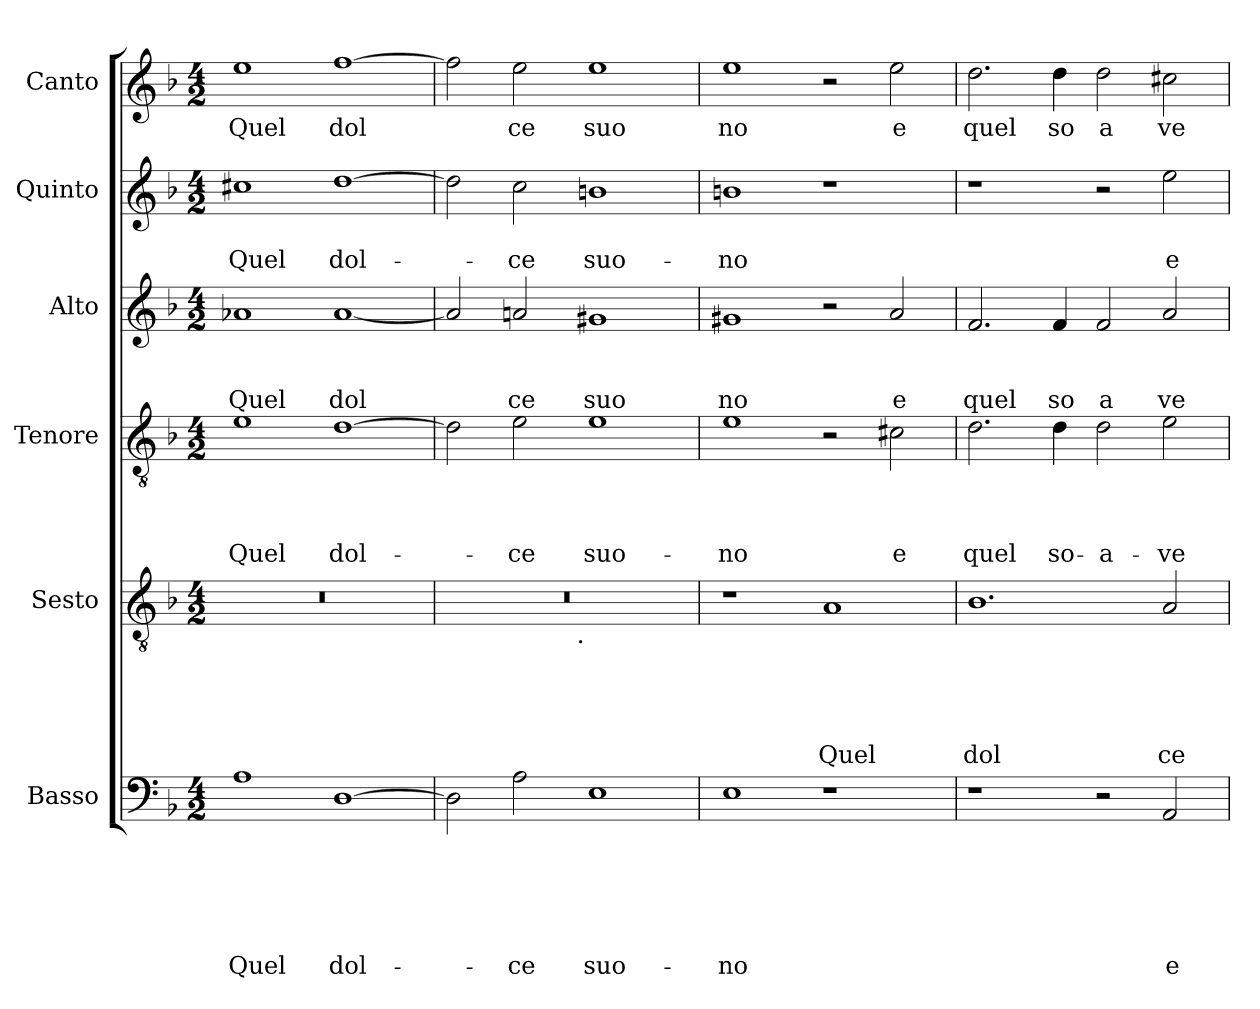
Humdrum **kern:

**kern	**text	**text	**text	**text	**text	**text	**kern	**text	**text	**text	**text	**text	**kern	**text	**text	**text	**text	**kern	**text	**text	**text	**kern	**text	**text	**kern	**text
*part6	*part6	*part6	*part6	*part6	*part6	*part6	*part5	*part5	*part5	*part5	*part5	*part5	*part4	*part4	*part4	*part4	*part4	*part3	*part3	*part3	*part3	*part2	*part2	*part2	*part1	*part1
*staff6	*staff6	*staff6	*staff6	*staff6	*staff6	*staff6	*staff5	*staff5	*staff5	*staff5	*staff5	*staff5	*staff4	*staff4	*staff4	*staff4	*staff4	*staff3	*staff3	*staff3	*staff3	*staff2	*staff2	*staff2	*staff1	*staff1
*I"Basso	*	*	*	*	*	*	*I"Sesto	*	*	*	*	*	*I"Tenore	*	*	*	*	*I"Alto	*	*	*	*I"Quinto	*	*	*I"Canto	*
*clefF4	*	*	*	*	*	*	*clefGv2	*	*	*	*	*	*clefGv2	*	*	*	*	*clefG2	*	*	*	*clefG2	*	*	*clefG2	*
*k[b-]	*	*	*	*	*	*	*k[b-]	*	*	*	*	*	*k[b-]	*	*	*	*	*k[b-]	*	*	*	*k[b-]	*	*	*k[b-]	*
*F:	*	*	*	*	*	*	*F:	*	*	*	*	*	*F:	*	*	*	*	*F:	*	*	*	*F:	*	*	*F:	*
*M4/2	*	*	*	*	*	*	*M4/2	*	*	*	*	*	*M4/2	*	*	*	*	*M4/2	*	*	*	*M4/2	*	*	*M4/2	*
=1	=1	=1	=1	=1	=1	=1	=1	=1	=1	=1	=1	=1	=1	=1	=1	=1	=1	=1	=1	=1	=1	=1	=1	=1	=1	=1
!	!	!	!	!	!	!LO:LY:b	!	!	!	!	!	!	!	!	!	!	!LO:LY:b	!	!	!	!LO:LY:b	!	!	!LO:LY:b	!	!LO:LY:b
1A	.	.	.	.	.	Quel	0r	.	.	.	.	.	1e	.	.	.	Quel	1a-X	.	.	Quel	1cc#X	.	Quel	1ee	Quel
!	!	!	!	!	!	!LO:LY:b	!	!	!	!	!	!	!	!	!	!	!LO:LY:b	!	!	!	!LO:LY:b	!	!	!LO:LY:b	!	!LO:LY:b
[>1D	.	.	.	.	.	dol-	.	.	.	.	.	.	[>1d	.	.	.	dol-	[<1a-	.	.	dol	[>1dd	.	dol-	[>1ff	dol
=2	=2	=2	=2	=2	=2	=2	=2	=2	=2	=2	=2	=2	=2	=2	=2	=2	=2	=2	=2	=2	=2	=2	=2	=2	=2	=2
*	*	*	*	*	*	*	*^	*	*	*	*	*	*	*	*	*	*	*	*	*	*	*	*	*	*	*
2D\]	.	.	.	.	.	.	0r	2ryy	.	.	.	.	.	2d\]	.	.	.	.	2a-/]	.	.	.	2dd\]	.	.	2ff\]	.
!	!	!	!	!	!	!LO:LY:b	!	!	!	!	!	!	!	!	!	!	!	!LO:LY:b	!	!	!	!LO:LY:b	!	!	!LO:LY:b	!	!LO:LY:b
2A\	.	.	.	.	.	-ce	.	4...ryy	.	.	.	.	.	2e\	.	.	.	-ce	2a/	.	.	ce	2cc\	.	-ce	2ee\	ce
!	!	!	!	!	!	!	!	!LO:TX:b:t=.	!	!	!	!	!	!	!	!	!	!	!	!	!	!	!	!	!	!	!
.	.	.	.	.	.	.	.	1ryy	.	.	.	.	.	.	.	.	.	.	.	.	.	.	.	.	.	.	.
!	!	!	!	!	!	!LO:LY:b	!	!	!	!	!	!	!	!	!	!	!	!LO:LY:b	!	!	!	!LO:LY:b	!	!	!LO:LY:b	!	!LO:LY:b
1E	.	.	.	.	.	suo-	.	.	.	.	.	.	.	1e	.	.	.	suo-	1g#X	.	.	suo	1bn	.	suo-	1ee	suo
.	.	.	.	.	.	.	.	32ryy	.	.	.	.	.	.	.	.	.	.	.	.	.	.	.	.	.	.	.
=3	=3	=3	=3	=3	=3	=3	=3	=3	=3	=3	=3	=3	=3	=3	=3	=3	=3	=3	=3	=3	=3	=3	=3	=3	=3	=3	=3
!	!	!	!	!	!	!LO:LY:b	!	!	!	!	!	!	!	!	!	!	!	!LO:LY:b	!	!	!	!LO:LY:b	!	!	!LO:LY:b	!	!LO:LY:b
*	*	*	*	*	*	*	*v	*v	*	*	*	*	*	*	*	*	*	*	*	*	*	*	*	*	*	*	*
1E	.	.	.	.	.	-no	1r	.	.	.	.	.	1e	.	.	.	-no	1g#X	.	.	no	1bn	.	-no	1ee	no
!	!	!	!	!	!	!	!	!	!	!	!	!LO:LY:b	!	!	!	!	!	!	!	!	!	!	!	!	!	!
1r	.	.	.	.	.	.	1A	.	.	.	.	Quel	2r	.	.	.	.	2r	.	.	.	1r	.	.	2r	.
!	!	!	!	!	!	!	!	!	!	!	!	!	!	!	!	!	!LO:LY:b	!	!	!	!LO:LY:b	!	!	!	!	!LO:LY:b
.	.	.	.	.	.	.	.	.	.	.	.	.	2c#X\	.	.	.	e	2a/	.	.	e	.	.	.	2ee\	e
=4	=4	=4	=4	=4	=4	=4	=4	=4	=4	=4	=4	=4	=4	=4	=4	=4	=4	=4	=4	=4	=4	=4	=4	=4	=4	=4
!	!	!	!	!	!	!	!	!	!	!	!	!LO:LY:b	!	!	!	!	!LO:LY:b	!	!	!	!LO:LY:b	!	!	!	!	!LO:LY:b
1r	.	.	.	.	.	.	1.B-	.	.	.	.	dol	2.d\	.	.	.	quel	2.f/	.	.	quel	1r	.	.	2.dd\	quel
!	!	!	!	!	!	!	!	!	!	!	!	!	!	!	!	!	!LO:LY:b	!	!	!	!LO:LY:b	!	!	!	!	!LO:LY:b
.	.	.	.	.	.	.	.	.	.	.	.	.	4d\	.	.	.	so-	4f/	.	.	so	.	.	.	4dd\	so
!	!	!	!	!	!	!	!	!	!	!	!	!	!	!	!	!	!LO:LY:b	!	!	!	!LO:LY:b	!	!	!	!	!LO:LY:b
2r	.	.	.	.	.	.	.	.	.	.	.	.	2d\	.	.	.	-a-	2f/	.	.	a	2r	.	.	2dd\	a
!	!	!	!	!	!	!LO:LY:b	!	!	!	!	!	!LO:LY:b	!	!	!	!	!LO:LY:b	!	!	!	!LO:LY:b	!	!	!LO:LY:b	!	!LO:LY:b
2AA/	.	.	.	.	.	e	2A/	.	.	.	.	ce	2e\	.	.	.	-ve	2a/	.	.	ve	2ee\	.	e	2cc#X\	ve
=	=	=	=	=	=	=	=	=	=	=	=	=	=	=	=	=	=	=	=	=	=	=	=	=	=	=
*-	*-	*-	*-	*-	*-	*-	*-	*-	*-	*-	*-	*-	*-	*-	*-	*-	*-	*-	*-	*-	*-	*-	*-	*-	*-	*-
